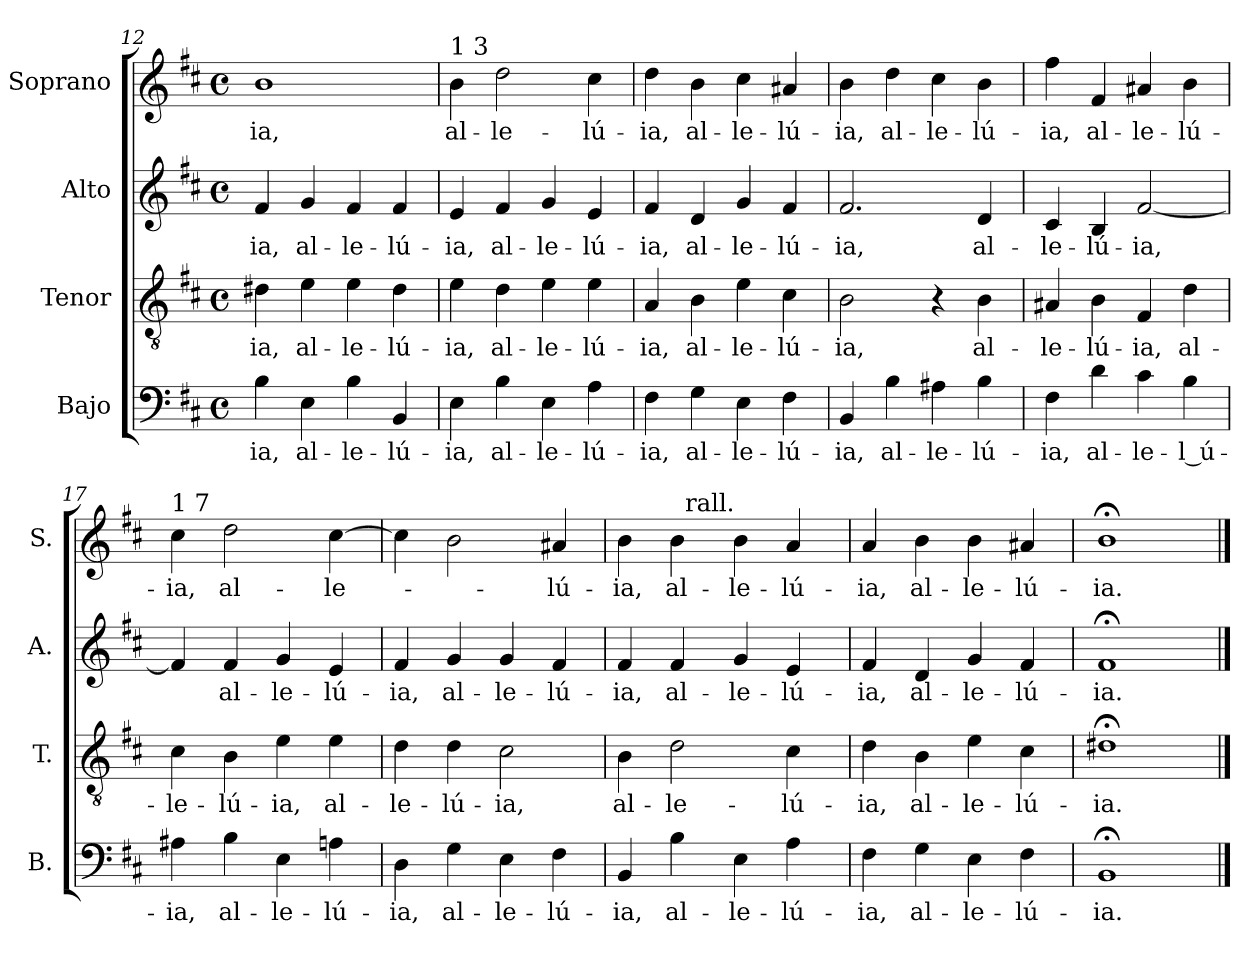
**kern	**text	**kern	**text	**kern	**text	**kern	**text
*part4	*part4	*part3	*part3	*part2	*part2	*part1	*part1
*staff4	*staff4	*staff3	*staff3	*staff2	*staff2	*staff1	*staff1
*I"Bajo	*	*I"Tenor	*	*I"Alto	*	*I"Soprano	*
*I'B.	*	*I'T.	*	*I'A.	*	*I'S.	*
*clefF4	*	*clefGv2	*	*clefG2	*	*clefG2	*
*k[f#c#]	*	*k[f#c#]	*	*k[f#c#]	*	*k[f#c#]	*
*D:	*	*D:	*	*D:	*	*D:	*
*M4/4	*	*M4/4	*	*M4/4	*	*M4/4	*
*met(c)	*	*met(c)	*	*met(c)	*	*met(c)	*
=12	=12	=12	=12	=12	=12	=12	=12
!	!LO:LY:b	!	!LO:LY:b	!	!LO:LY:b	!	!LO:LY:b
4B\	-ia,	4d#X\	-ia,	4f#/	-ia,	1b	-ia,
!	!LO:LY:b	!	!LO:LY:b	!	!LO:LY:b	!	!
4E\	al-	4e\	al-	4g/	al-	.	.
!	!LO:LY:b	!	!LO:LY:b	!	!LO:LY:b	!	!
4B\	-le-	4e\	-le-	4f#/	-le-	.	.
!	!LO:LY:b	!	!LO:LY:b	!	!LO:LY:b	!	!
4BB/	-lú-	4d#\	-lú-	4f#/	-lú-	.	.
!!LO:LB:g=z
=13	=13	=13	=13	=13	=13	=13	=13
!	!	!	!	!	!	!LO:TX:a:t=1 3	!
!	!LO:LY:b	!	!LO:LY:b	!	!LO:LY:b	!	!LO:LY:b
4E\	-ia,	4e\	-ia,	4e/	-ia,	4b\	al-
!	!LO:LY:b	!	!LO:LY:b	!	!LO:LY:b	!	!LO:LY:b
4B\	al-	4d\	al-	4f#/	al-	2dd\	-le-
!	!LO:LY:b	!	!LO:LY:b	!	!LO:LY:b	!	!
4E\	-le-	4e\	-le-	4g/	-le-	.	.
!	!LO:LY:b	!	!LO:LY:b	!	!LO:LY:b	!	!LO:LY:b
4A\	-lú-	4e\	-lú-	4e/	-lú-	4cc#\	-lú-
=14	=14	=14	=14	=14	=14	=14	=14
!	!LO:LY:b	!	!LO:LY:b	!	!LO:LY:b	!	!LO:LY:b
4F#\	-ia,	4A/	-ia,	4f#/	-ia,	4dd\	-ia,
!	!LO:LY:b	!	!LO:LY:b	!	!LO:LY:b	!	!LO:LY:b
4G\	al-	4B\	al-	4d/	al-	4b\	al-
!	!LO:LY:b	!	!LO:LY:b	!	!LO:LY:b	!	!LO:LY:b
4E\	-le-	4e\	-le-	4g/	-le-	4cc#\	-le-
!	!LO:LY:b	!	!LO:LY:b	!	!LO:LY:b	!	!LO:LY:b
4F#\	-lú-	4c#\	-lú-	4f#/	-lú-	4a#X/	-lú-
=15	=15	=15	=15	=15	=15	=15	=15
!	!LO:LY:b	!	!LO:LY:b	!	!LO:LY:b	!	!LO:LY:b
4BB/	-ia,	2B\	-ia,	2.f#/	-ia,	4b\	-ia,
!	!LO:LY:b	!	!	!	!	!	!LO:LY:b
4B\	al-	.	.	.	.	4dd\	al-
!	!LO:LY:b	!	!	!	!	!	!LO:LY:b
4A#X\	-le-	4r	.	.	.	4cc#\	-le-
!	!LO:LY:b	!	!LO:LY:b	!	!LO:LY:b	!	!LO:LY:b
4B\	-lú-	4B\	al-	4d/	al-	4b\	-lú-
=16	=16	=16	=16	=16	=16	=16	=16
!	!LO:LY:b	!	!LO:LY:b	!	!LO:LY:b	!	!LO:LY:b
4F#\	-ia,	4A#X/	-le-	4c#/	-le-	4ff#\	-ia,
!	!LO:LY:b	!	!LO:LY:b	!	!LO:LY:b	!	!LO:LY:b
4d\	al-	4B\	-lú-	4B/	-lú-	4f#/	al-
!	!LO:LY:b	!	!LO:LY:b	!	!LO:LY:b	!	!LO:LY:b
4c#\	-le-	4F#/	-ia,	[<2f#/	-ia,	4a#X/	-le-
!	!LO:LY:b	!	!LO:LY:b	!	!	!	!LO:LY:b
4B\	-l ú-	4d\	al-	.	.	4b\	-lú-
!!LO:LB:g=z
=17	=17	=17	=17	=17	=17	=17	=17
!	!	!	!	!	!	!LO:TX:a:t=1 7	!
!	!LO:LY:b	!	!LO:LY:b	!	!	!	!LO:LY:b
4A#X\	-ia,	4c#\	-le-	4f#/]	.	4cc#\	-ia,
!	!LO:LY:b	!	!LO:LY:b	!	!LO:LY:b	!	!LO:LY:b
4B\	al-	4B\	-lú-	4f#/	al-	2dd\	al-
!	!LO:LY:b	!	!LO:LY:b	!	!LO:LY:b	!	!
4E\	-le-	4e\	-ia,	4g/	-le-	.	.
!	!LO:LY:b	!	!LO:LY:b	!	!LO:LY:b	!	!LO:LY:b
4An\	-lú-	4e\	al-	4e/	-lú-	[>4cc#\	-le-
=18	=18	=18	=18	=18	=18	=18	=18
!	!LO:LY:b	!	!LO:LY:b	!	!LO:LY:b	!	!
4D\	-ia,	4d\	-le-	4f#/	-ia,	4cc#\]	.
!	!LO:LY:b	!	!LO:LY:b	!	!LO:LY:b	!	!
4G\	al-	4d\	-lú-	4g/	al-	2b\	.
!	!LO:LY:b	!	!LO:LY:b	!	!LO:LY:b	!	!
4E\	-le-	2c#\	-ia,	4g/	-le-	.	.
!	!LO:LY:b	!	!	!	!LO:LY:b	!	!LO:LY:b
4F#\	-lú-	.	.	4f#/	-lú-	4a#X/	-lú-
=19	=19	=19	=19	=19	=19	=19	=19
!	!LO:LY:b	!	!LO:LY:b	!	!LO:LY:b	!	!LO:LY:b
*	*	*	*	*	*	*^	*
4BB/	-ia,	4B\	al-	4f#/	-ia,	4b\	4ryy	-ia,
!	!LO:LY:b	!	!LO:LY:b	!	!LO:LY:b	!	!	!LO:LY:b
4B\	al-	2d\	-le-	4f#/	al-	4b\	32ryy	al-
!	!	!	!	!	!	!	!LO:TX:a:t=rall.	!
.	.	.	.	.	.	.	2ryy	.
!	!LO:LY:b	!	!	!	!LO:LY:b	!	!	!LO:LY:b
4E\	-le-	.	.	4g/	-le-	4b\	.	-le-
!	!LO:LY:b	!	!LO:LY:b	!	!LO:LY:b	!	!	!LO:LY:b
4A\	-lú-	4c#\	-lú-	4e/	-lú-	4a/	.	-lú-
.	.	.	.	.	.	.	8..ryy	.
=20	=20	=20	=20	=20	=20	=20	=20	=20
!	!LO:LY:b	!	!LO:LY:b	!	!LO:LY:b	!	!	!LO:LY:b
*	*	*	*	*	*	*v	*v	*
4F#\	-ia,	4d\	-ia,	4f#/	-ia,	4a/	-ia,
!	!LO:LY:b	!	!LO:LY:b	!	!LO:LY:b	!	!LO:LY:b
4G\	al-	4B\	al-	4d/	al-	4b\	al-
!	!LO:LY:b	!	!LO:LY:b	!	!LO:LY:b	!	!LO:LY:b
4E\	-le-	4e\	-le-	4g/	-le-	4b\	-le-
!	!LO:LY:b	!	!LO:LY:b	!	!LO:LY:b	!	!LO:LY:b
4F#\	-lú-	4c#\	-lú-	4f#/	-lú-	4a#X/	-lú-
=21	=21	=21	=21	=21	=21	=21	=21
!	!LO:LY:b	!	!LO:LY:b	!	!LO:LY:b	!	!LO:LY:b
1BB;	-ia.	1d#X;<	-ia.	1f#;	-ia.	1b;<	-ia.
==	==	==	==	==	==	==	==
*-	*-	*-	*-	*-	*-	*-	*-
